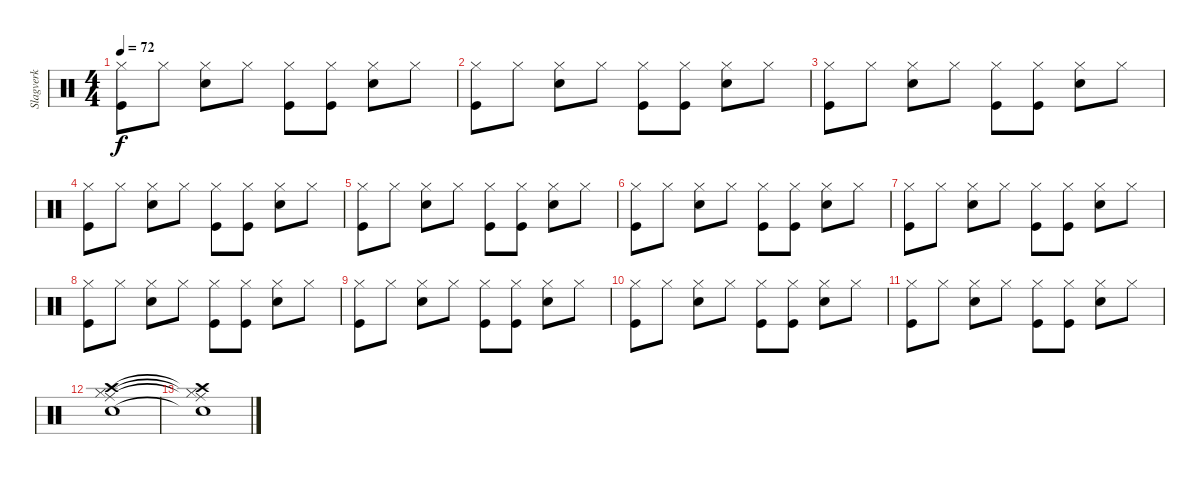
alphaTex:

\track ("Slagverk" "Slagverk") {instrument percussion}
\staff {score}
\articulation defaults
\ts (4 4)
\tempo 72
\clef neutral
\ks c
("Hi-Hat (closed)" "Kick (hit)").8{dy f} "Hi-Hat (closed)".8 ("Hi-Hat (closed)" "Snare (hit) 2").8 "Hi-Hat (closed)".8 ("Hi-Hat (closed)" "Kick (hit)").8 ("Hi-Hat (closed)" "Kick (hit)").8 ("Hi-Hat (closed)" "Snare (hit) 2").8 "Hi-Hat (closed)".8 |
("Hi-Hat (closed)" "Kick (hit)").8 "Hi-Hat (closed)".8 ("Hi-Hat (closed)" "Snare (hit) 2").8 "Hi-Hat (closed)".8 ("Hi-Hat (closed)" "Kick (hit)").8 ("Hi-Hat (closed)" "Kick (hit)").8 ("Hi-Hat (closed)" "Snare (hit) 2").8 "Hi-Hat (closed)".8 |
("Hi-Hat (closed)" "Kick (hit)").8 "Hi-Hat (closed)".8 ("Hi-Hat (closed)" "Snare (hit) 2").8 "Hi-Hat (closed)".8 ("Hi-Hat (closed)" "Kick (hit)").8 ("Hi-Hat (closed)" "Kick (hit)").8 ("Hi-Hat (closed)" "Snare (hit) 2").8 "Hi-Hat (closed)".8 |
("Hi-Hat (closed)" "Kick (hit)").8 "Hi-Hat (closed)".8 ("Hi-Hat (closed)" "Snare (hit) 2").8 "Hi-Hat (closed)".8 ("Hi-Hat (closed)" "Kick (hit)").8 ("Hi-Hat (closed)" "Kick (hit)").8 ("Hi-Hat (closed)" "Snare (hit) 2").8 "Hi-Hat (closed)".8 |
("Hi-Hat (closed)" "Kick (hit)").8 "Hi-Hat (closed)".8 ("Hi-Hat (closed)" "Snare (hit) 2").8 "Hi-Hat (closed)".8 ("Hi-Hat (closed)" "Kick (hit)").8 ("Hi-Hat (closed)" "Kick (hit)").8 ("Hi-Hat (closed)" "Snare (hit) 2").8 "Hi-Hat (closed)".8 |
("Hi-Hat (closed)" "Kick (hit)").8 "Hi-Hat (closed)".8 ("Hi-Hat (closed)" "Snare (hit) 2").8 "Hi-Hat (closed)".8 ("Hi-Hat (closed)" "Kick (hit)").8 ("Hi-Hat (closed)" "Kick (hit)").8 ("Hi-Hat (closed)" "Snare (hit) 2").8 "Hi-Hat (closed)".8 |
("Hi-Hat (closed)" "Kick (hit)").8 "Hi-Hat (closed)".8 ("Hi-Hat (closed)" "Snare (hit) 2").8 "Hi-Hat (closed)".8 ("Hi-Hat (closed)" "Kick (hit)").8 ("Hi-Hat (closed)" "Kick (hit)").8 ("Hi-Hat (closed)" "Snare (hit) 2").8 "Hi-Hat (closed)".8 |
("Hi-Hat (closed)" "Kick (hit)").8 "Hi-Hat (closed)".8 ("Hi-Hat (closed)" "Snare (hit) 2").8 "Hi-Hat (closed)".8 ("Hi-Hat (closed)" "Kick (hit)").8 ("Hi-Hat (closed)" "Kick (hit)").8 ("Hi-Hat (closed)" "Snare (hit) 2").8 "Hi-Hat (closed)".8 |
("Hi-Hat (closed)" "Kick (hit)").8 "Hi-Hat (closed)".8 ("Hi-Hat (closed)" "Snare (hit) 2").8 "Hi-Hat (closed)".8 ("Hi-Hat (closed)" "Kick (hit)").8 ("Hi-Hat (closed)" "Kick (hit)").8 ("Hi-Hat (closed)" "Snare (hit) 2").8 "Hi-Hat (closed)".8 |
("Hi-Hat (closed)" "Kick (hit)").8 "Hi-Hat (closed)".8 ("Hi-Hat (closed)" "Snare (hit) 2").8 "Hi-Hat (closed)".8 ("Hi-Hat (closed)" "Kick (hit)").8 ("Hi-Hat (closed)" "Kick (hit)").8 ("Hi-Hat (closed)" "Snare (hit) 2").8 "Hi-Hat (closed)".8 |
("Hi-Hat (closed)" "Kick (hit)").8 "Hi-Hat (closed)".8 ("Hi-Hat (closed)" "Snare (hit) 2").8 "Hi-Hat (closed)".8 ("Hi-Hat (closed)" "Kick (hit)").8 ("Hi-Hat (closed)" "Kick (hit)").8 ("Hi-Hat (closed)" "Snare (hit) 2").8 "Hi-Hat (closed)".8 |
("Crash high (hit)" "Ride (middle)" "Snare (hit) 2" "Hi-Hat (closed)").1{volume 16} |
("Crash high (hit)"{t} "Ride (middle)"{t} "Snare (hit) 2"{t} "Hi-Hat (closed)"{t}).1
